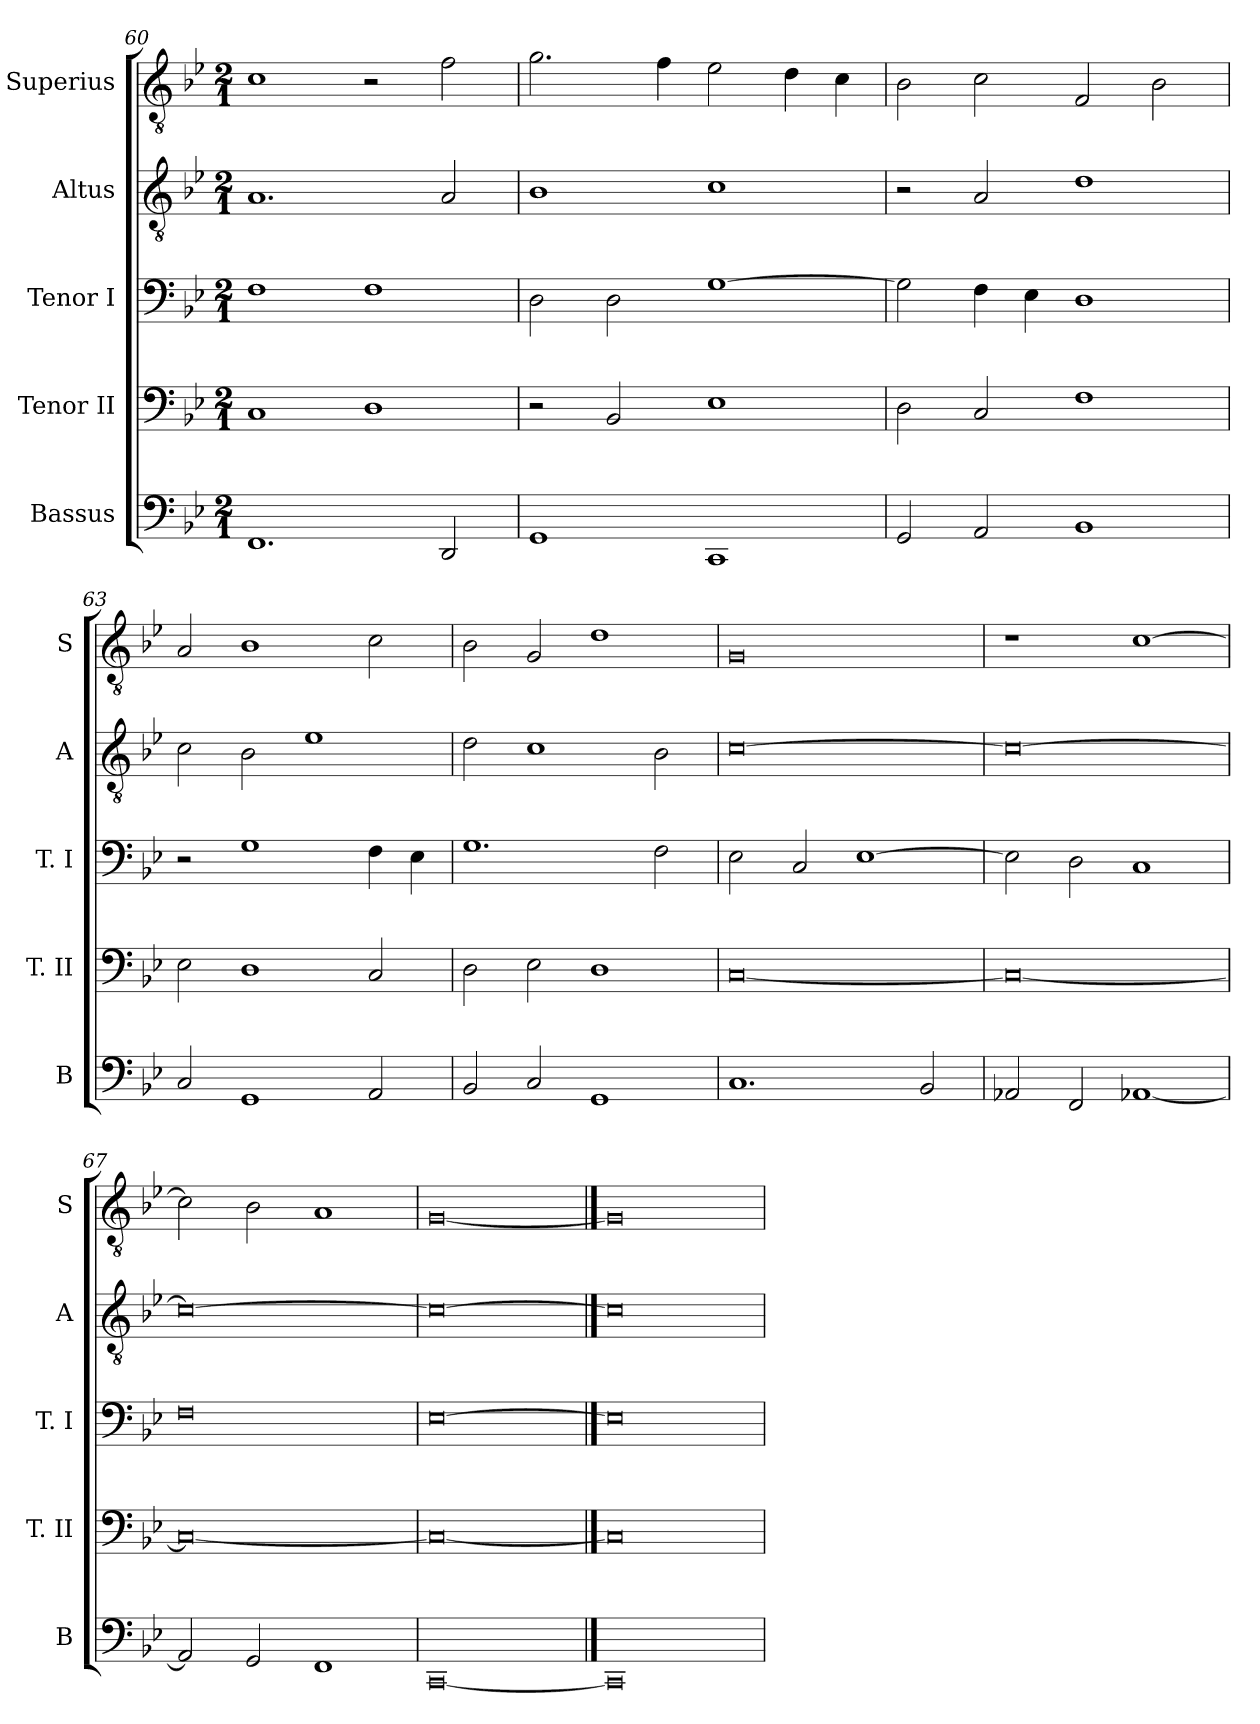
**kern	**kern	**kern	**kern	**kern
*part5	*part4	*part3	*part2	*part1
*staff5	*staff4	*staff3	*staff2	*staff1
*I"Bassus	*I"Tenor II	*I"Tenor I	*I"Altus	*I"Superius
*I'B	*I'T. II	*I'T. I	*I'A	*I'S
*clefF4	*clefF4	*clefF4	*clefGv2	*clefGv2
*k[b-e-]	*k[b-e-]	*k[b-e-]	*k[b-e-]	*k[b-e-]
*B-:	*B-:	*B-:	*B-:	*B-:
*M2/1	*M2/1	*M2/1	*M2/1	*M2/1
=60	=60	=60	=60	=60
1.FF	1C	1F	1.A	1c
.	1D	1F	.	2r
2DD	.	.	2A	2f
=61	=61	=61	=61	=61
1GG	2r	2D	1B-	2.g
.	2BB-	2D	.	.
.	.	.	.	4f
1CC	1E-	[1G	1c	2e-
.	.	.	.	4d
.	.	.	.	4c
=62	=62	=62	=62	=62
2GG	2D	2G]	2r	2B-
2AA	2C	4F	2A	2c
.	.	4E-	.	.
1BB-	1F	1D	1d	2F
.	.	.	.	2B-
=63	=63	=63	=63	=63
2C	2E-	2r	2c	2A
1GG	1D	1G	2B-	1B-
.	.	.	1e-	.
2AA	2C	4F	.	2c
.	.	4E-	.	.
=64	=64	=64	=64	=64
2BB-	2D	1.G	2d	2B-
2C	2E-	.	1c	2G
1GG	1D	.	.	1d
.	.	2F	2B-	.
=65	=65	=65	=65	=65
1.C	[0C	2E-	[0c	0G
.	.	2C	.	.
.	.	[1E-	.	.
2BB-	.	.	.	.
=66	=66	=66	=66	=66
2AA-X	0C_	2E-]	0c_	1r
2FF	.	2D	.	.
[1AA-X	.	1C	.	[1c
=67	=67	=67	=67	=67
2AA-]	0C_	0F	0c_	2c]
2GG	.	.	.	2B-
1FF	.	.	.	1A
=68	=68	=68	=68	=68
[0CC	0C_	[0E-	0c_	[0G
==69	==69	==69	==69	==69
0CC]	0C]	0E-]	0c]	0G]
=	=	=	=	=
*-	*-	*-	*-	*-
